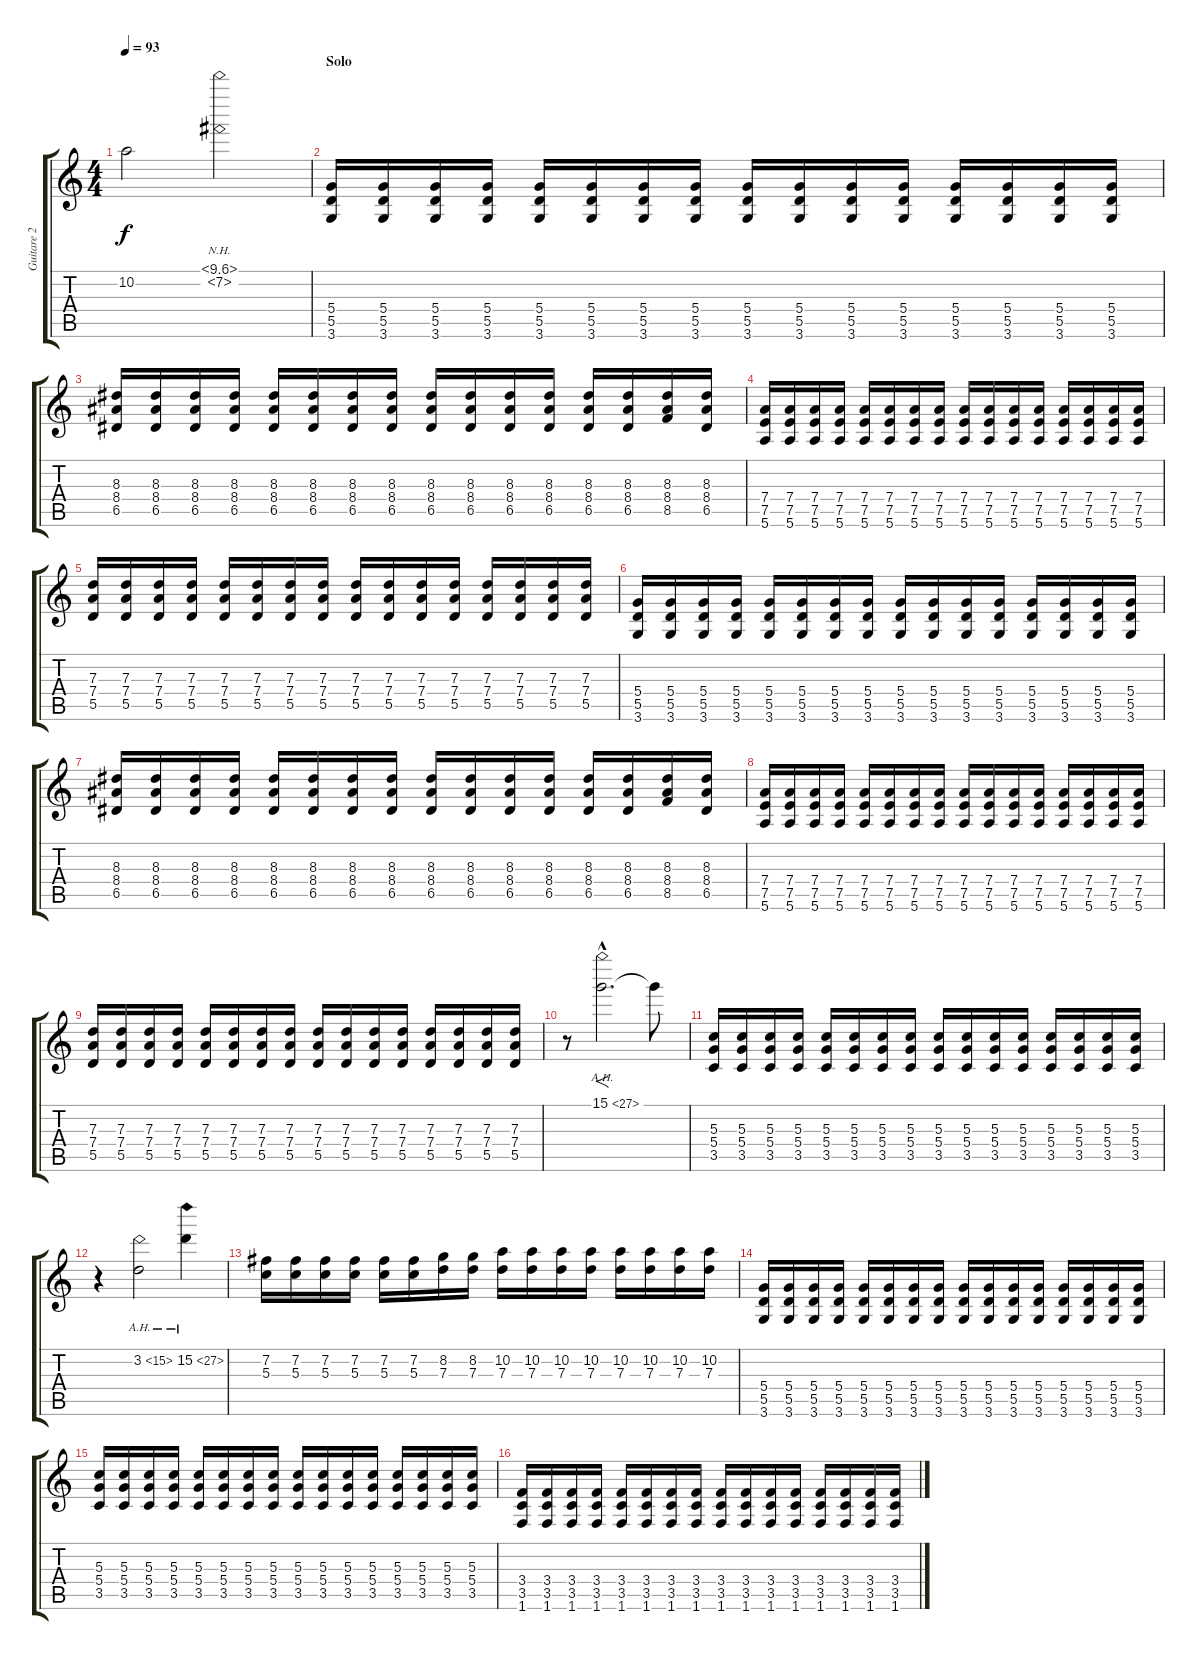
\track ("Guitare 2" "Guitare 2") {instrument distortionguitar}
\staff {score tabs}
\tuning (E4 B3 G3 D3 A2 E2) {hide}
\ts (4 4)
\tempo 93
\clef g2
\ks c
10.2{t}.2{dy f} (10.1{nh} 7.2{nh}).2 |
\section ("" "Solo")
(5.4 5.5 3.6).16{volume 14} (5.4 5.5 3.6).16 (5.4 5.5 3.6).16 (5.4 5.5 3.6).16 (5.4 5.5 3.6).16 (5.4 5.5 3.6).16 (5.4 5.5 3.6).16 (5.4 5.5 3.6).16 (5.4 5.5 3.6).16 (5.4 5.5 3.6).16 (5.4 5.5 3.6).16 (5.4 5.5 3.6).16 (5.4 5.5 3.6).16 (5.4 5.5 3.6).16 (5.4 5.5 3.6).16 (5.4 5.5 3.6).16 |
(8.3 8.4 6.5).16 (8.3 8.4 6.5).16 (8.3 8.4 6.5).16 (8.3 8.4 6.5).16 (8.3 8.4 6.5).16 (8.3 8.4 6.5).16 (8.3 8.4 6.5).16 (8.3 8.4 6.5).16 (8.3 8.4 6.5).16 (8.3 8.4 6.5).16 (8.3 8.4 6.5).16 (8.3 8.4 6.5).16 (8.3 8.4 6.5).16 (8.3 8.4 6.5).16 (8.3 8.4 8.5).16 (8.3 8.4 6.5).16 |
(7.4 7.5 5.6).16 (7.4 7.5 5.6).16 (7.4 7.5 5.6).16 (7.4 7.5 5.6).16 (7.4 7.5 5.6).16 (7.4 7.5 5.6).16 (7.4 7.5 5.6).16 (7.4 7.5 5.6).16 (7.4 7.5 5.6).16 (7.4 7.5 5.6).16 (7.4 7.5 5.6).16 (7.4 7.5 5.6).16 (7.4 7.5 5.6).16 (7.4 7.5 5.6).16 (7.4 7.5 5.6).16 (7.4 7.5 5.6).16 |
(7.3 7.4 5.5).16 (7.3 7.4 5.5).16 (7.3 7.4 5.5).16 (7.3 7.4 5.5).16 (7.3 7.4 5.5).16 (7.3 7.4 5.5).16 (7.3 7.4 5.5).16 (7.3 7.4 5.5).16 (7.3 7.4 5.5).16 (7.3 7.4 5.5).16 (7.3 7.4 5.5).16 (7.3 7.4 5.5).16 (7.3 7.4 5.5).16 (7.3 7.4 5.5).16 (7.3 7.4 5.5).16 (7.3 7.4 5.5).16 |
(5.4 5.5 3.6).16 (5.4 5.5 3.6).16 (5.4 5.5 3.6).16 (5.4 5.5 3.6).16 (5.4 5.5 3.6).16 (5.4 5.5 3.6).16 (5.4 5.5 3.6).16 (5.4 5.5 3.6).16 (5.4 5.5 3.6).16 (5.4 5.5 3.6).16 (5.4 5.5 3.6).16 (5.4 5.5 3.6).16 (5.4 5.5 3.6).16 (5.4 5.5 3.6).16 (5.4 5.5 3.6).16 (5.4 5.5 3.6).16 |
(8.3 8.4 6.5).16 (8.3 8.4 6.5).16 (8.3 8.4 6.5).16 (8.3 8.4 6.5).16 (8.3 8.4 6.5).16 (8.3 8.4 6.5).16 (8.3 8.4 6.5).16 (8.3 8.4 6.5).16 (8.3 8.4 6.5).16 (8.3 8.4 6.5).16 (8.3 8.4 6.5).16 (8.3 8.4 6.5).16 (8.3 8.4 6.5).16 (8.3 8.4 6.5).16 (8.3 8.4 8.5).16 (8.3 8.4 6.5).16 |
(7.4 7.5 5.6).16 (7.4 7.5 5.6).16 (7.4 7.5 5.6).16 (7.4 7.5 5.6).16 (7.4 7.5 5.6).16 (7.4 7.5 5.6).16 (7.4 7.5 5.6).16 (7.4 7.5 5.6).16 (7.4 7.5 5.6).16 (7.4 7.5 5.6).16 (7.4 7.5 5.6).16 (7.4 7.5 5.6).16 (7.4 7.5 5.6).16 (7.4 7.5 5.6).16 (7.4 7.5 5.6).16 (7.4 7.5 5.6).16 |
(7.3 7.4 5.5).16 (7.3 7.4 5.5).16 (7.3 7.4 5.5).16 (7.3 7.4 5.5).16 (7.3 7.4 5.5).16 (7.3 7.4 5.5).16 (7.3 7.4 5.5).16 (7.3 7.4 5.5).16 (7.3 7.4 5.5).16 (7.3 7.4 5.5).16 (7.3 7.4 5.5).16 (7.3 7.4 5.5).16 (7.3 7.4 5.5).16 (7.3 7.4 5.5).16 (7.3 7.4 5.5).16 (7.3 7.4 5.5).16 |
r.8 15.1{ah 12 hac}.2{f d} 15.1{t}.8 |
(5.3 5.4 3.5).16 (5.3 5.4 3.5).16 (5.3 5.4 3.5).16 (5.3 5.4 3.5).16 (5.3 5.4 3.5).16 (5.3 5.4 3.5).16 (5.3 5.4 3.5).16 (5.3 5.4 3.5).16 (5.3 5.4 3.5).16 (5.3 5.4 3.5).16 (5.3 5.4 3.5).16 (5.3 5.4 3.5).16 (5.3 5.4 3.5).16 (5.3 5.4 3.5).16 (5.3 5.4 3.5).16 (5.3 5.4 3.5).16 |
r.4 3.2{ah 12}.2 15.2{ah 12}.4 |
(7.2 5.3).16 (7.2 5.3).16 (7.2 5.3).16 (7.2 5.3).16 (7.2 5.3).16 (7.2 5.3).16 (8.2 7.3).16 (8.2 7.3).16 (10.2 7.3).16 (10.2 7.3).16 (10.2 7.3).16 (10.2 7.3).16 (10.2 7.3).16 (10.2 7.3).16 (10.2 7.3).16 (10.2 7.3).16 |
(5.4 5.5 3.6).16 (5.4 5.5 3.6).16 (5.4 5.5 3.6).16 (5.4 5.5 3.6).16 (5.4 5.5 3.6).16 (5.4 5.5 3.6).16 (5.4 5.5 3.6).16 (5.4 5.5 3.6).16 (5.4 5.5 3.6).16 (5.4 5.5 3.6).16 (5.4 5.5 3.6).16 (5.4 5.5 3.6).16 (5.4 5.5 3.6).16 (5.4 5.5 3.6).16 (5.4 5.5 3.6).16 (5.4 5.5 3.6).16 |
(5.3 5.4 3.5).16 (5.3 5.4 3.5).16 (5.3 5.4 3.5).16 (5.3 5.4 3.5).16 (5.3 5.4 3.5).16 (5.3 5.4 3.5).16 (5.3 5.4 3.5).16 (5.3 5.4 3.5).16 (5.3 5.4 3.5).16 (5.3 5.4 3.5).16 (5.3 5.4 3.5).16 (5.3 5.4 3.5).16 (5.3 5.4 3.5).16 (5.3 5.4 3.5).16 (5.3 5.4 3.5).16 (5.3 5.4 3.5).16 |
(3.4 3.5 1.6).16 (3.4 3.5 1.6).16 (3.4 3.5 1.6).16 (3.4 3.5 1.6).16 (3.4 3.5 1.6).16 (3.4 3.5 1.6).16 (3.4 3.5 1.6).16 (3.4 3.5 1.6).16 (3.4 3.5 1.6).16 (3.4 3.5 1.6).16 (3.4 3.5 1.6).16 (3.4 3.5 1.6).16 (3.4 3.5 1.6).16 (3.4 3.5 1.6).16 (3.4 3.5 1.6).16 (3.4 3.5 1.6).16
